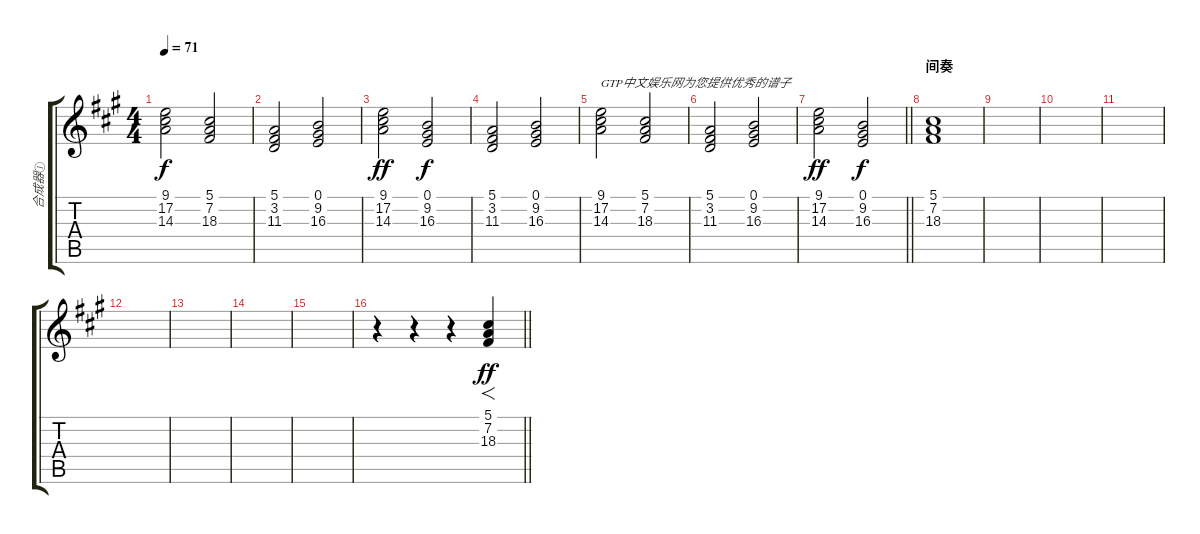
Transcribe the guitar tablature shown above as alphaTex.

\track ("合成器①" "合成器①") {instrument stringensemble2}
\staff {score tabs}
\tuning (E4 B3 G3 D3 A2 E2) {hide}
\ts (4 4)
\tempo 71
\clef g2
\ks a
(9.1 17.2 14.3).2{dy f} (5.1 7.2 18.3).2 |
(5.1 3.2 11.3).2 (0.1 9.2 16.3).2 |
(9.1 17.2 14.3).2{dy ff} (0.1 9.2 16.3).2{dy f} |
(5.1 3.2 11.3).2 (0.1 9.2 16.3).2 |
(9.1 17.2 14.3).2{txt "GTP中文娱乐网为您提供优秀的谱子"} (5.1 7.2 18.3).2 |
(5.1 3.2 11.3).2 (0.1 9.2 16.3).2 |
\barLineRight lightlight
(9.1 17.2 14.3).2{dy ff} (0.1 9.2 16.3).2{dy f} |
\section ("" "间奏")
(5.1 7.2 18.3).1 |
|
|
|
|
|
|
|
\barLineRight lightlight
r.4 r.4 r.4 (5.1 7.2 18.3).4{f dy ff}
